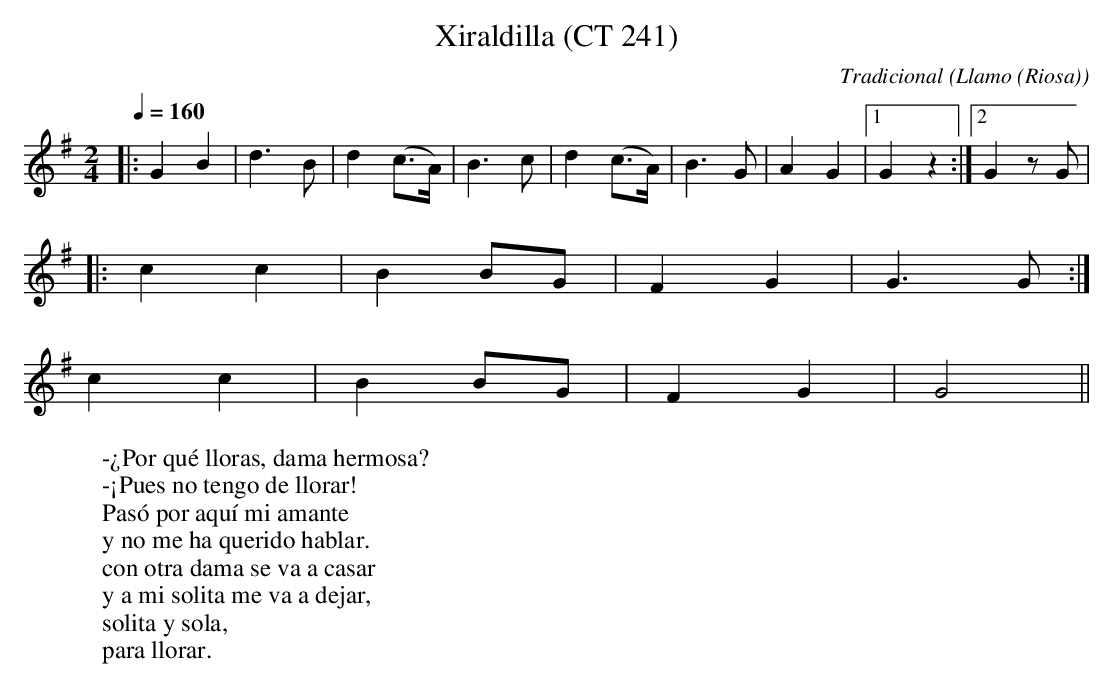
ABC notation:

X:1
T:Xiraldilla (CT 241)
C:Tradicional
O:Llamo (Riosa)
M:2/4
L:1/8
Q:1/4=160
W:-¿Por qué lloras, dama hermosa?
W:-¡Pues no tengo de llorar!
W:Pasó por aquí mi amante
W:y no me ha querido hablar.
W:con otra dama se va a casar
W:y a mi solita me va a dejar,
W:solita y sola,
W:para llorar.
K:G
|: G2 B2|d3 B|d2 (c>A)|B3 c|d2 (c>A)|B3 G|A2 G2|[1 G2 z2 :|[2 G2 zG|
|: c2 c2|B2 BG|F2 G2|G3 G :|
c2 c2|B2 BG|F2 G2|G4||
